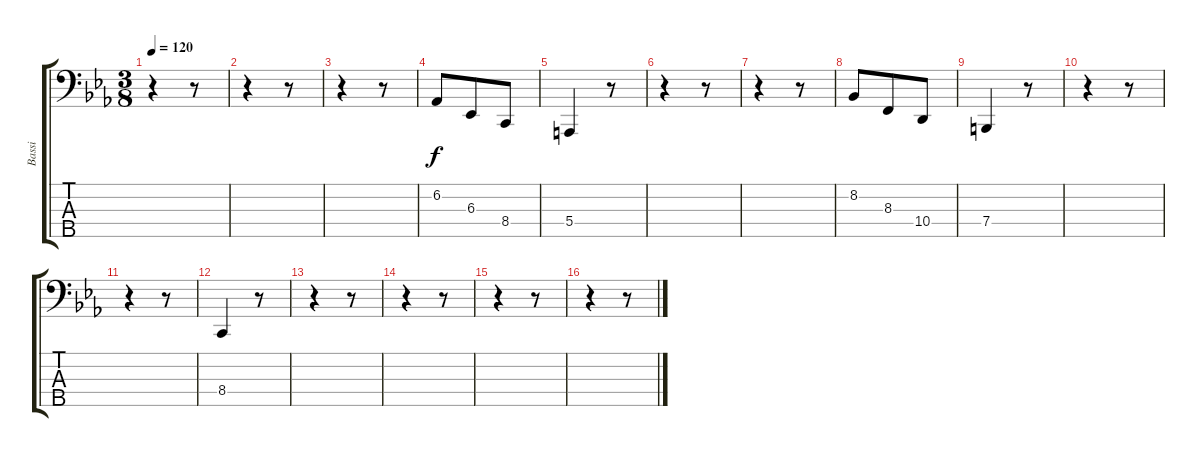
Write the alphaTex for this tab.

\track ("Bassi" "Bassi") {instrument cello}
\staff {score tabs}
\tuning (G2 D2 A1 E1 B0) {hide}
\ts (3 8)
\tempo 120
\clef f4
\ks eb
r.4{dy f} r.8 |
r.4 r.8 |
r.4 r.8 |
6.2.8 6.3.8 8.4.8 |
5.4.4 r.8 |
r.4 r.8 |
r.4 r.8 |
8.2.8 8.3.8 10.4.8 |
7.4.4 r.8 |
r.4 r.8 |
r.4 r.8 |
8.4.4 r.8 |
r.4 r.8 |
r.4 r.8 |
r.4 r.8 |
r.4 r.8
